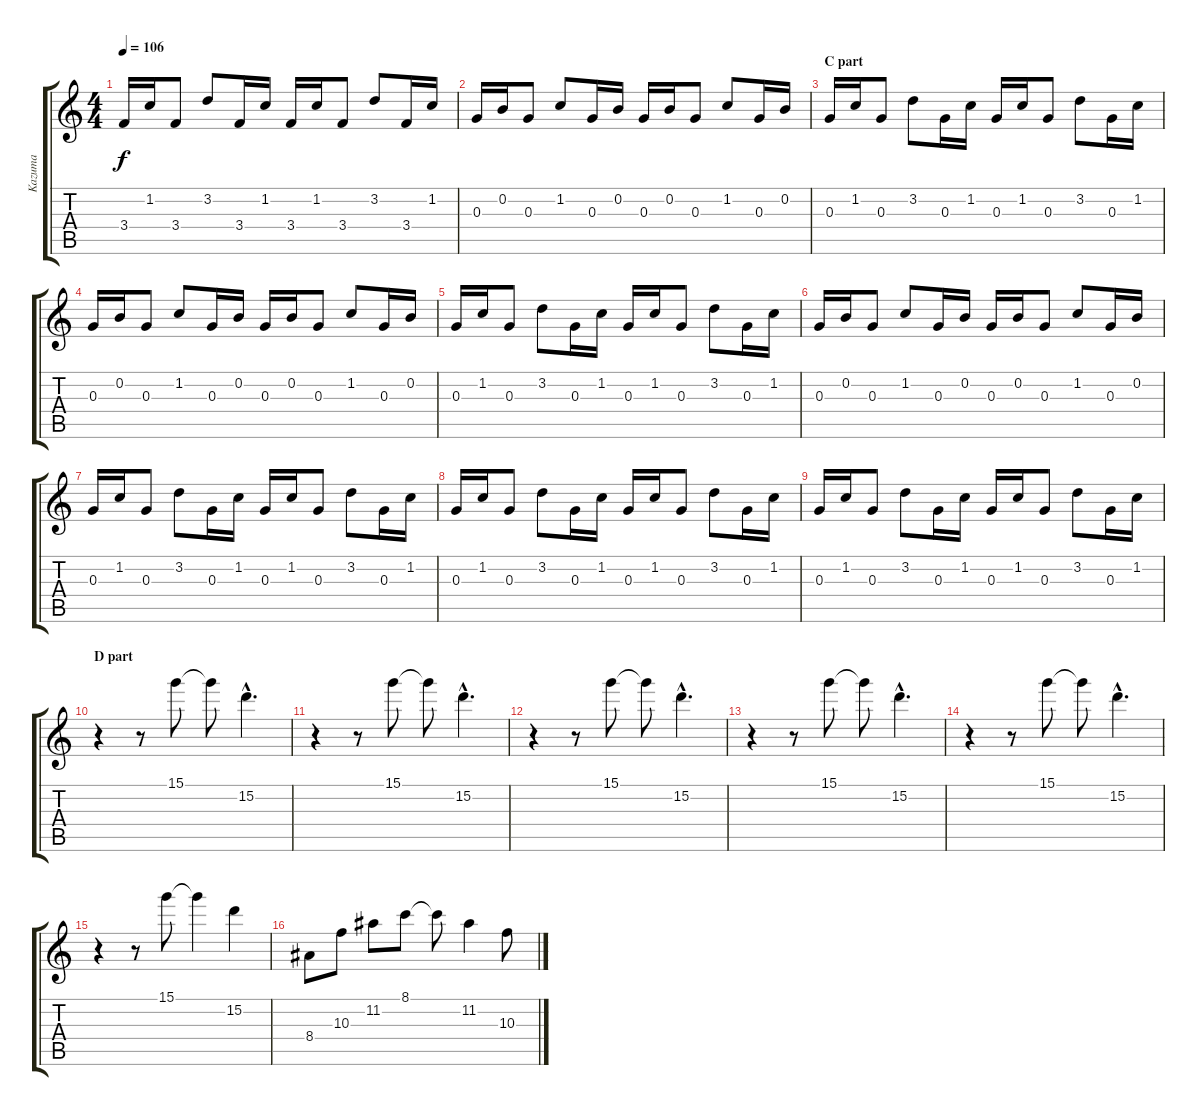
\track ("Kazuma" "Kazuma") {instrument electricguitarmuted}
\staff {score tabs}
\tuning (E4 B3 G3 D3 A2 E2) {hide}
\ts (4 4)
\tempo 106
\clef g2
\ks c
3.4.16{dy f} 1.2.16 3.4.8 3.2.8 3.4.16 1.2.16 3.4.16 1.2.16 3.4.8 3.2.8 3.4.16 1.2.16 |
0.3.16 0.2.16 0.3.8 1.2.8 0.3.16 0.2.16 0.3.16 0.2.16 0.3.8 1.2.8 0.3.16 0.2.16 |
\section ("" "C part")
0.3.16 1.2.16 0.3.8 3.2.8 0.3.16 1.2.16 0.3.16 1.2.16 0.3.8 3.2.8 0.3.16 1.2.16 |
0.3.16 0.2.16 0.3.8 1.2.8 0.3.16 0.2.16 0.3.16 0.2.16 0.3.8 1.2.8 0.3.16 0.2.16 |
0.3.16 1.2.16 0.3.8 3.2.8 0.3.16 1.2.16 0.3.16 1.2.16 0.3.8 3.2.8 0.3.16 1.2.16 |
0.3.16 0.2.16 0.3.8 1.2.8 0.3.16 0.2.16 0.3.16 0.2.16 0.3.8 1.2.8 0.3.16 0.2.16 |
0.3.16 1.2.16 0.3.8 3.2.8 0.3.16 1.2.16 0.3.16 1.2.16 0.3.8 3.2.8 0.3.16 1.2.16 |
0.3.16 1.2.16 0.3.8 3.2.8 0.3.16 1.2.16 0.3.16 1.2.16 0.3.8 3.2.8 0.3.16 1.2.16 |
0.3.16 1.2.16 0.3.8 3.2.8 0.3.16 1.2.16 0.3.16 1.2.16 0.3.8 3.2.8 0.3.16 1.2.16 |
\section ("" "D part")
r.4{instrument electricguitarclean} r.8 15.1.8 15.1{t}.8 15.2{hac}.4{d} |
r.4 r.8 15.1.8 15.1{t}.8 15.2{hac}.4{d} |
r.4 r.8 15.1.8 15.1{t}.8 15.2{hac}.4{d} |
r.4 r.8 15.1.8 15.1{t}.8 15.2{hac}.4{d} |
r.4 r.8 15.1.8 15.1{t}.8 15.2{hac}.4{d} |
r.4 r.8 15.1.8 15.1{t}.4 15.2.4 |
8.4.8 10.3.8 11.2.8 8.1.8 8.1{t}.8 11.2.4 10.3.8
